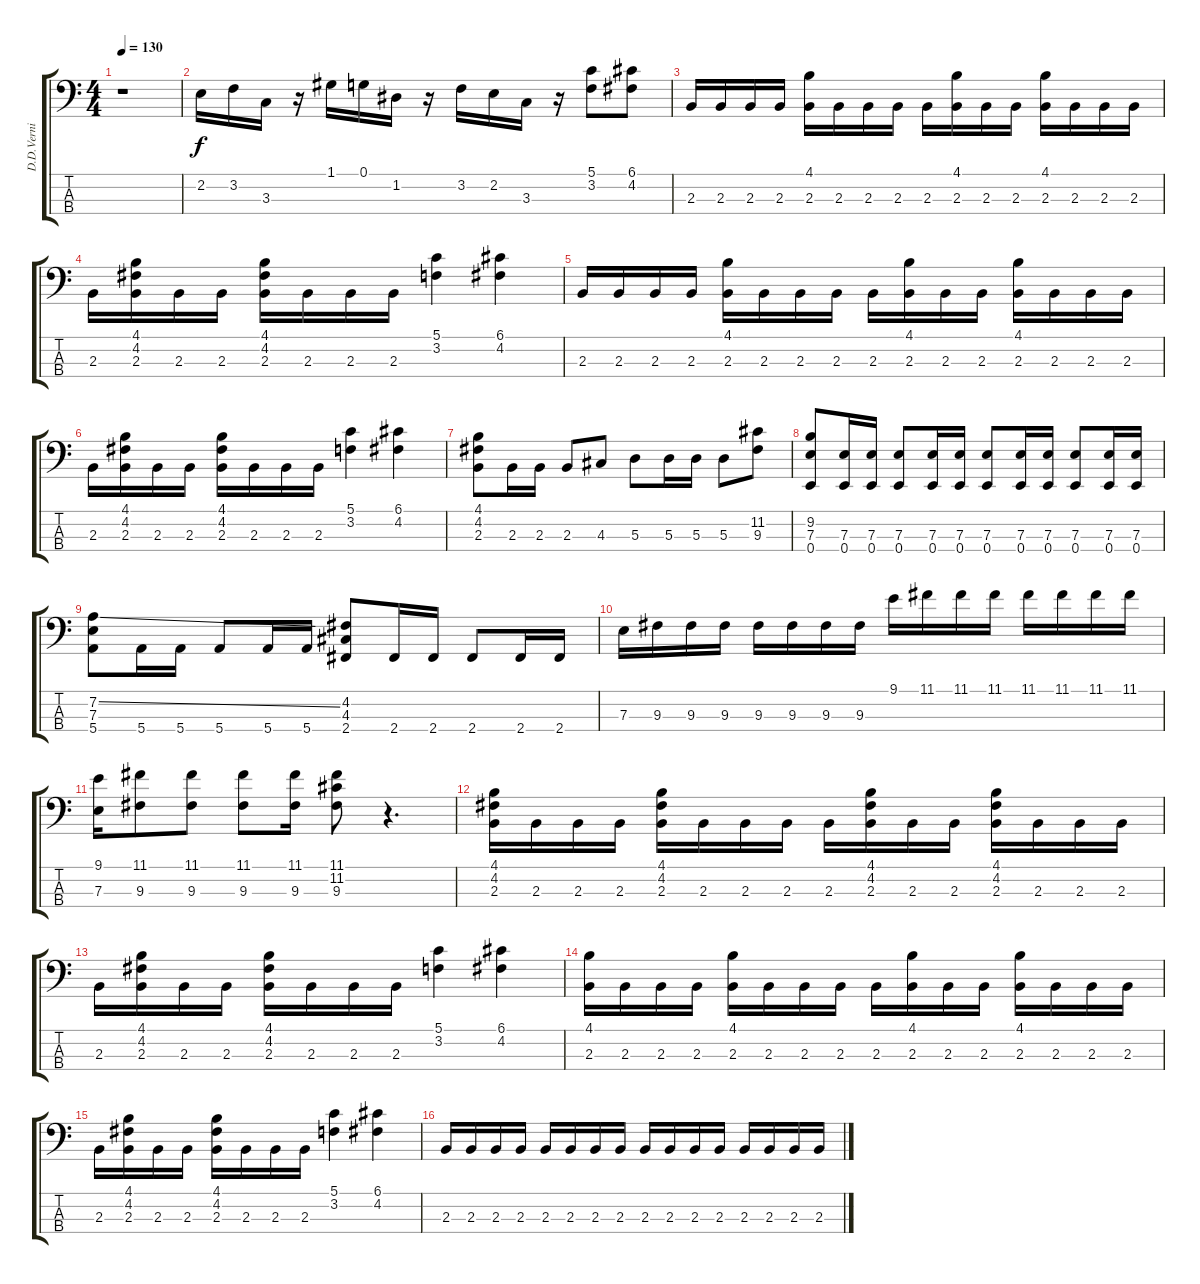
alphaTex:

\track ("D.D.Verni -BASS" "D.D.Verni ") {instrument slapbass1}
\staff {score tabs}
\tuning (G2 D2 A1 E1) {hide}
\ts (4 4)
\tempo 130
\clef f4
\ks c
r.1{dy f instrument slapbass1} |
2.2.16 3.2.16 3.3.16 r.16 1.1.16 0.1.16 1.2.16 r.16 3.2.16 2.2.16 3.3.16 r.16 (5.1 3.2).8 (6.1 4.2).8 |
2.3.16 2.3.16 2.3.16 2.3.16 (4.1 2.3).16 2.3.16 2.3.16 2.3.16 2.3.16 (4.1 2.3).16 2.3.16 2.3.16 (4.1 2.3).16 2.3.16 2.3.16 2.3.16 |
2.3.16 (4.1 4.2 2.3).16 2.3.16 2.3.16 (4.1 4.2 2.3).16 2.3.16 2.3.16 2.3.16 (5.1 3.2).4 (6.1 4.2).4 |
2.3.16 2.3.16 2.3.16 2.3.16 (4.1 2.3).16 2.3.16 2.3.16 2.3.16 2.3.16 (4.1 2.3).16 2.3.16 2.3.16 (4.1 2.3).16 2.3.16 2.3.16 2.3.16 |
2.3.16 (4.1 4.2 2.3).16 2.3.16 2.3.16 (4.1 4.2 2.3).16 2.3.16 2.3.16 2.3.16 (5.1 3.2).4 (6.1 4.2).4 |
(4.1 4.2 2.3).8 2.3.16 2.3.16 2.3.8 4.3.8 5.3.8 5.3.16 5.3.16 5.3.8 (11.2 9.3).8 |
(9.2 7.3 0.4).8 (7.3 0.4).16 (7.3 0.4).16 (7.3 0.4).8 (7.3 0.4).16 (7.3 0.4).16 (7.3 0.4).8 (7.3 0.4).16 (7.3 0.4).16 (7.3 0.4).8 (7.3 0.4).16 (7.3 0.4).16 |
(7.2{ss} 7.3 5.4).8 5.4.16 5.4.16 5.4.8 5.4.16 5.4.16 (4.2 4.3 2.4).8 2.4.16 2.4.16 2.4.8 2.4.16 2.4.16 |
7.3.16 9.3.16 9.3.16 9.3.16 9.3.16 9.3.16 9.3.16 9.3.16 9.1.16 11.1.16 11.1.16 11.1.16 11.1.16 11.1.16 11.1.16 11.1.16 |
(9.1 7.3).16 (11.1 9.3).8 (11.1 9.3).8 (11.1 9.3).8 (11.1 9.3).16 (11.1 11.2 9.3).8 r.4{d} |
(4.1 4.2 2.3).16 2.3.16 2.3.16 2.3.16 (4.1 4.2 2.3).16 2.3.16 2.3.16 2.3.16 2.3.16 (4.1 4.2 2.3).16 2.3.16 2.3.16 (4.1 4.2 2.3).16 2.3.16 2.3.16 2.3.16 |
2.3.16 (4.1 4.2 2.3).16 2.3.16 2.3.16 (4.1 4.2 2.3).16 2.3.16 2.3.16 2.3.16 (5.1 3.2).4 (6.1 4.2).4 |
(4.1 2.3).16 2.3.16 2.3.16 2.3.16 (4.1 2.3).16 2.3.16 2.3.16 2.3.16 2.3.16 (4.1 2.3).16 2.3.16 2.3.16 (4.1 2.3).16 2.3.16 2.3.16 2.3.16 |
2.3.16 (4.1 4.2 2.3).16 2.3.16 2.3.16 (4.1 4.2 2.3).16 2.3.16 2.3.16 2.3.16 (5.1 3.2).4 (6.1 4.2).4 |
2.3.16 2.3.16 2.3.16 2.3.16 2.3.16 2.3.16 2.3.16 2.3.16 2.3.16 2.3.16 2.3.16 2.3.16 2.3.16 2.3.16 2.3.16 2.3.16
